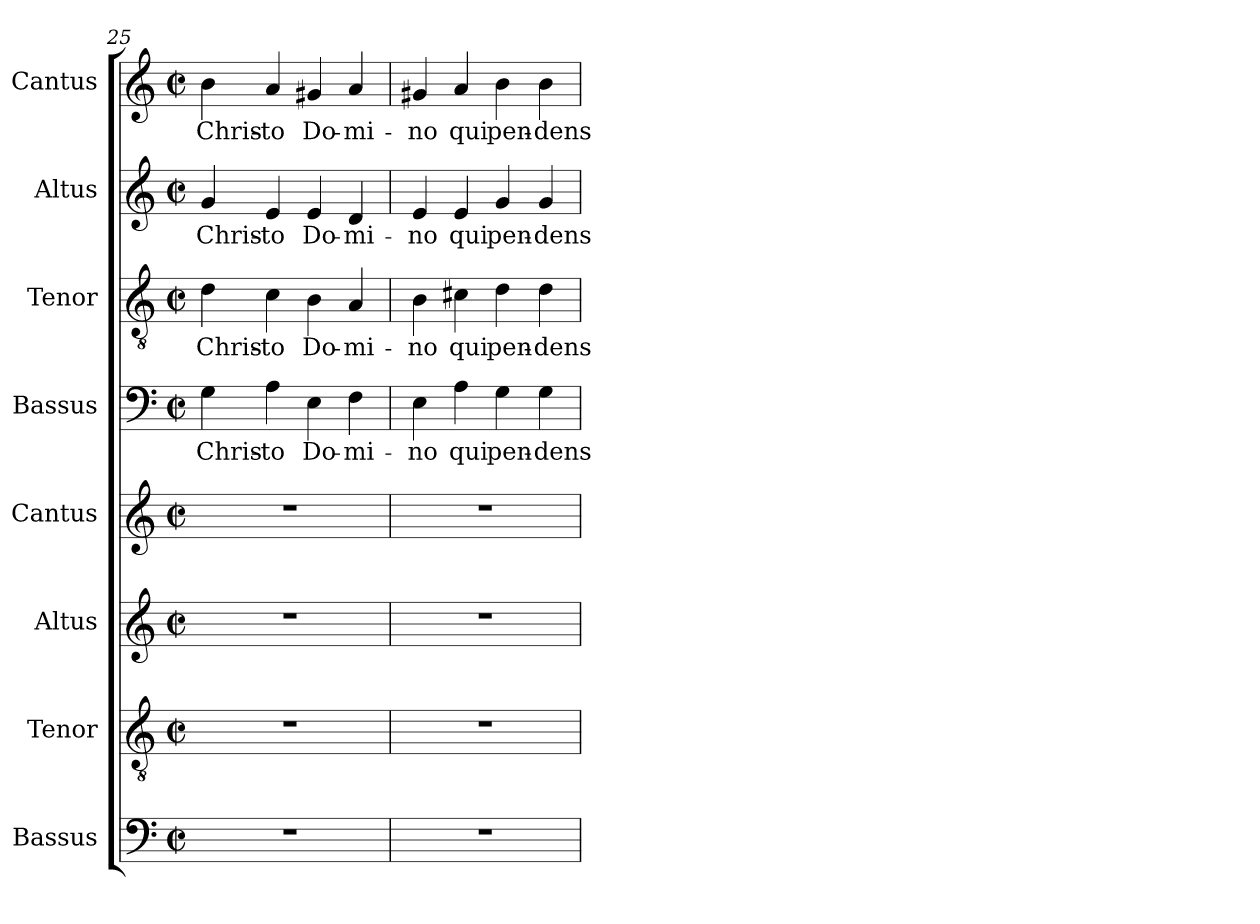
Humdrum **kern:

**kern	**kern	**kern	**kern	**kern	**text	**kern	**text	**kern	**text	**kern	**text
*part8	*part7	*part6	*part5	*part4	*part4	*part3	*part3	*part2	*part2	*part1	*part1
*staff8	*staff7	*staff6	*staff5	*staff4	*staff4	*staff3	*staff3	*staff2	*staff2	*staff1	*staff1
*I"Bassus	*I"Tenor	*I"Altus	*I"Cantus	*I"Bassus	*	*I"Tenor	*	*I"Altus	*	*I"Cantus	*
*I'B.	*I'T.	*I'A.	*I'S.	*I'B.	*	*I'T.	*	*I'A.	*	*I'S.	*
!!LO:PB:g=z
*clefF4	*clefGv2	*clefG2	*clefG2	*clefF4	*	*clefGv2	*	*clefG2	*	*clefG2	*
*	*ITrd7c12	*	*	*	*	*ITrd7c12	*	*	*	*	*
*k[]	*k[]	*k[]	*k[]	*k[]	*	*k[]	*	*k[]	*	*k[]	*
*C:	*C:	*C:	*C:	*C:	*	*C:	*	*C:	*	*C:	*
*M2/2	*M2/2	*M2/2	*M2/2	*M2/2	*	*M2/2	*	*M2/2	*	*M2/2	*
*met(c|)	*met(c|)	*met(c|)	*met(c|)	*met(c|)	*	*met(c|)	*	*met(c|)	*	*met(c|)	*
=25	=25	=25	=25	=25	=25	=25	=25	=25	=25	=25	=25
!	!	!	!	!	!LO:LY:b:color=#000000	!	!	!	!	!	!
!	!	!	!	!	!	!	!LO:LY:b:color=#000000	!	!	!	!
!	!	!	!	!	!	!	!	!	!LO:LY:b:color=#000000	!	!
!	!	!	!	!	!	!	!	!	!	!	!LO:LY:b:color=#000000
1r	1r	1r	1r	4Gi\	Chris-	4Di\	Chris-	4gi/	Chris-	4bi\	Chris-
!	!	!	!	!	!LO:LY:b:color=#000000	!	!	!	!	!	!
!	!	!	!	!	!	!	!LO:LY:b:color=#000000	!	!	!	!
!	!	!	!	!	!	!	!	!	!LO:LY:b:color=#000000	!	!
!	!	!	!	!	!	!	!	!	!	!	!LO:LY:b:color=#000000
.	.	.	.	4Ai\	-to	4Ci\	-to	4ei/	-to	4ai/	-to
!	!	!	!	!	!LO:LY:b:color=#000000	!	!	!	!	!	!
!	!	!	!	!	!	!	!LO:LY:b:color=#000000	!	!	!	!
!	!	!	!	!	!	!	!	!	!LO:LY:b:color=#000000	!	!
!	!	!	!	!	!	!	!	!	!	!	!LO:LY:b:color=#000000
.	.	.	.	4Ei\	Do-	4BBi\	Do-	4ei/	Do-	4g#Xi/	Do-
!	!	!	!	!	!LO:LY:b:color=#000000	!	!	!	!	!	!
!	!	!	!	!	!	!	!LO:LY:b:color=#000000	!	!	!	!
!	!	!	!	!	!	!	!	!	!LO:LY:b:color=#000000	!	!
!	!	!	!	!	!	!	!	!	!	!	!LO:LY:b:color=#000000
.	.	.	.	4Fi\	-mi-	4AAi/	-mi-	4di/	-mi-	4ai/	-mi-
=26	=26	=26	=26	=26	=26	=26	=26	=26	=26	=26	=26
!	!	!	!	!	!LO:LY:b:color=#000000	!	!	!	!	!	!
!	!	!	!	!	!	!	!LO:LY:b:color=#000000	!	!	!	!
!	!	!	!	!	!	!	!	!	!LO:LY:b:color=#000000	!	!
!	!	!	!	!	!	!	!	!	!	!	!LO:LY:b:color=#000000
1r	1r	1r	1r	4Ei\	-no	4BBi\	-no	4ei/	-no	4g#Xi/	-no
!	!	!	!	!	!LO:LY:b:color=#000000	!	!	!	!	!	!
!	!	!	!	!	!	!	!LO:LY:b:color=#000000	!	!	!	!
!	!	!	!	!	!	!	!	!	!LO:LY:b:color=#000000	!	!
!	!	!	!	!	!	!	!	!	!	!	!LO:LY:b:color=#000000
.	.	.	.	4Ai\	qui	4C#Xi\	qui	4ei/	qui	4ai/	qui
!	!	!	!	!	!LO:LY:b:color=#000000	!	!	!	!	!	!
!	!	!	!	!	!	!	!LO:LY:b:color=#000000	!	!	!	!
!	!	!	!	!	!	!	!	!	!LO:LY:b:color=#000000	!	!
!	!	!	!	!	!	!	!	!	!	!	!LO:LY:b:color=#000000
.	.	.	.	4Gi\	pen-	4Di\	pen-	4gi/	pen-	4bi\	pen-
!	!	!	!	!	!LO:LY:b:color=#000000	!	!	!	!	!	!
!	!	!	!	!	!	!	!LO:LY:b:color=#000000	!	!	!	!
!	!	!	!	!	!	!	!	!	!LO:LY:b:color=#000000	!	!
!	!	!	!	!	!	!	!	!	!	!	!LO:LY:b:color=#000000
.	.	.	.	4Gi\	-dens	4Di\	-dens	4gi/	-dens	4bi\	-dens
=	=	=	=	=	=	=	=	=	=	=	=
*-	*-	*-	*-	*-	*-	*-	*-	*-	*-	*-	*-
